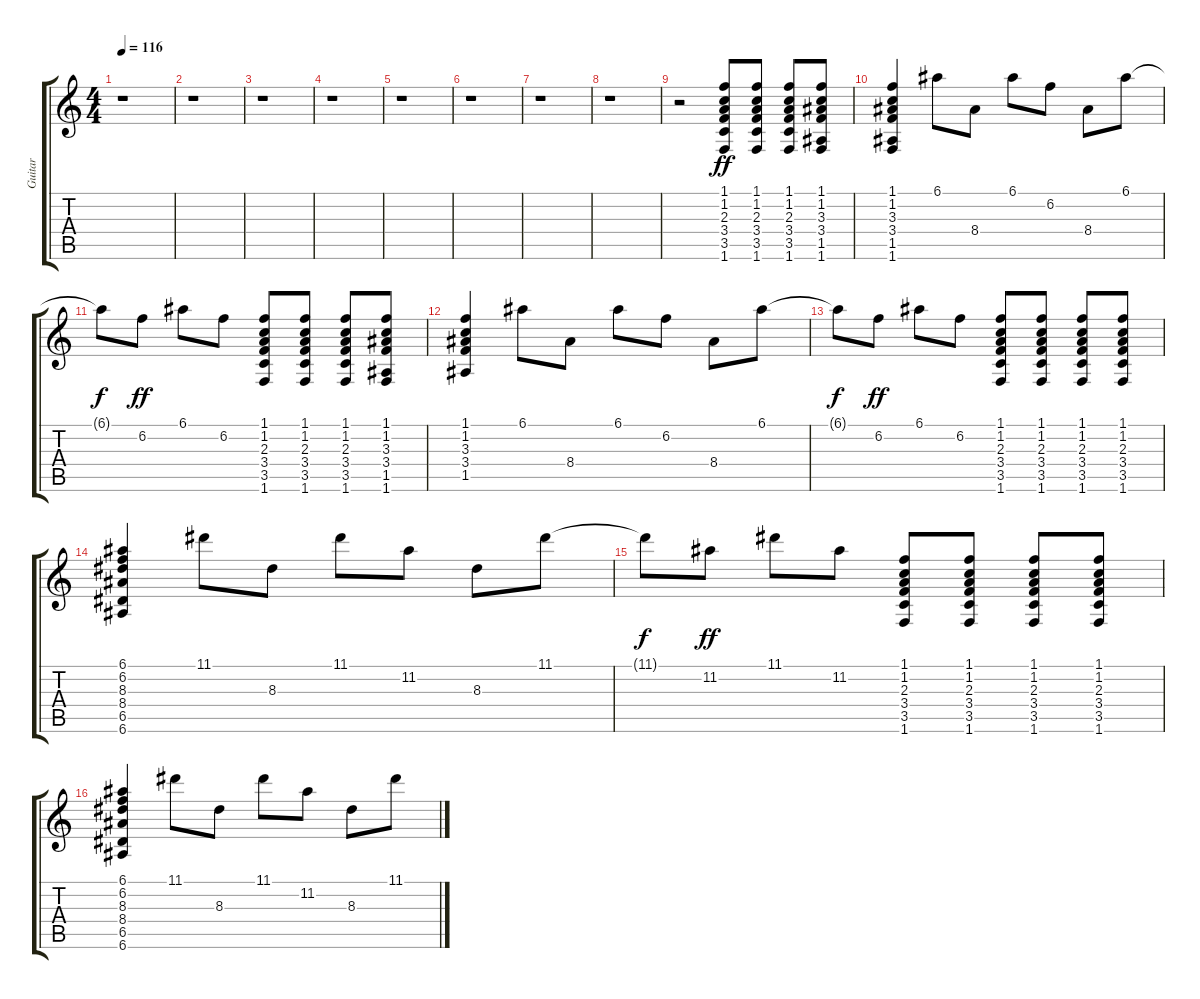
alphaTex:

\track ("Guitar" "Guitar") {instrument distortionguitar}
\staff {score tabs}
\tuning (E4 B3 G3 D3 A2 E2) {hide}
\ts (4 4)
\tempo 116
\clef g2
\ks c
r.1{dy ff} |
r.1 |
r.1 |
r.1 |
r.1 |
r.1 |
r.1 |
r.1 |
r.2 (1.1 1.2 2.3 3.4 3.5 1.6).8 (1.1 1.2 2.3 3.4 3.5 1.6).8 (1.1 1.2 2.3 3.4 3.5 1.6).8 (1.1 1.2 3.3 3.4 1.5 1.6).8 |
(1.1 1.2 3.3 3.4 1.5 1.6).4 6.1.8 8.4.8 6.1.8 6.2.8 8.4.8 6.1.8 |
6.1{t}.8{dy f} 6.2.8{dy ff} 6.1.8 6.2.8 (1.1 1.2 2.3 3.4 3.5 1.6).8 (1.1 1.2 2.3 3.4 3.5 1.6).8 (1.1 1.2 2.3 3.4 3.5 1.6).8 (1.1 1.2 3.3 3.4 1.5 1.6).8 |
(1.1 1.2 3.3 3.4 1.5).4 6.1.8 8.4.8 6.1.8 6.2.8 8.4.8 6.1.8 |
6.1{t}.8{dy f} 6.2.8{dy ff} 6.1.8 6.2.8 (1.1 1.2 2.3 3.4 3.5 1.6).8 (1.1 1.2 2.3 3.4 3.5 1.6).8 (1.1 1.2 2.3 3.4 3.5 1.6).8 (1.1 1.2 2.3 3.4 3.5 1.6).8 |
(6.1 6.2 8.3 8.4 6.5 6.6).4 11.1.8 8.3.8 11.1.8 11.2.8 8.3.8 11.1.8 |
11.1{t}.8{dy f} 11.2.8{dy ff} 11.1.8 11.2.8 (1.1 1.2 2.3 3.4 3.5 1.6).8 (1.1 1.2 2.3 3.4 3.5 1.6).8 (1.1 1.2 2.3 3.4 3.5 1.6).8 (1.1 1.2 2.3 3.4 3.5 1.6).8 |
(6.1 6.2 8.3 8.4 6.5 6.6).4 11.1.8 8.3.8 11.1.8 11.2.8 8.3.8 11.1.8
